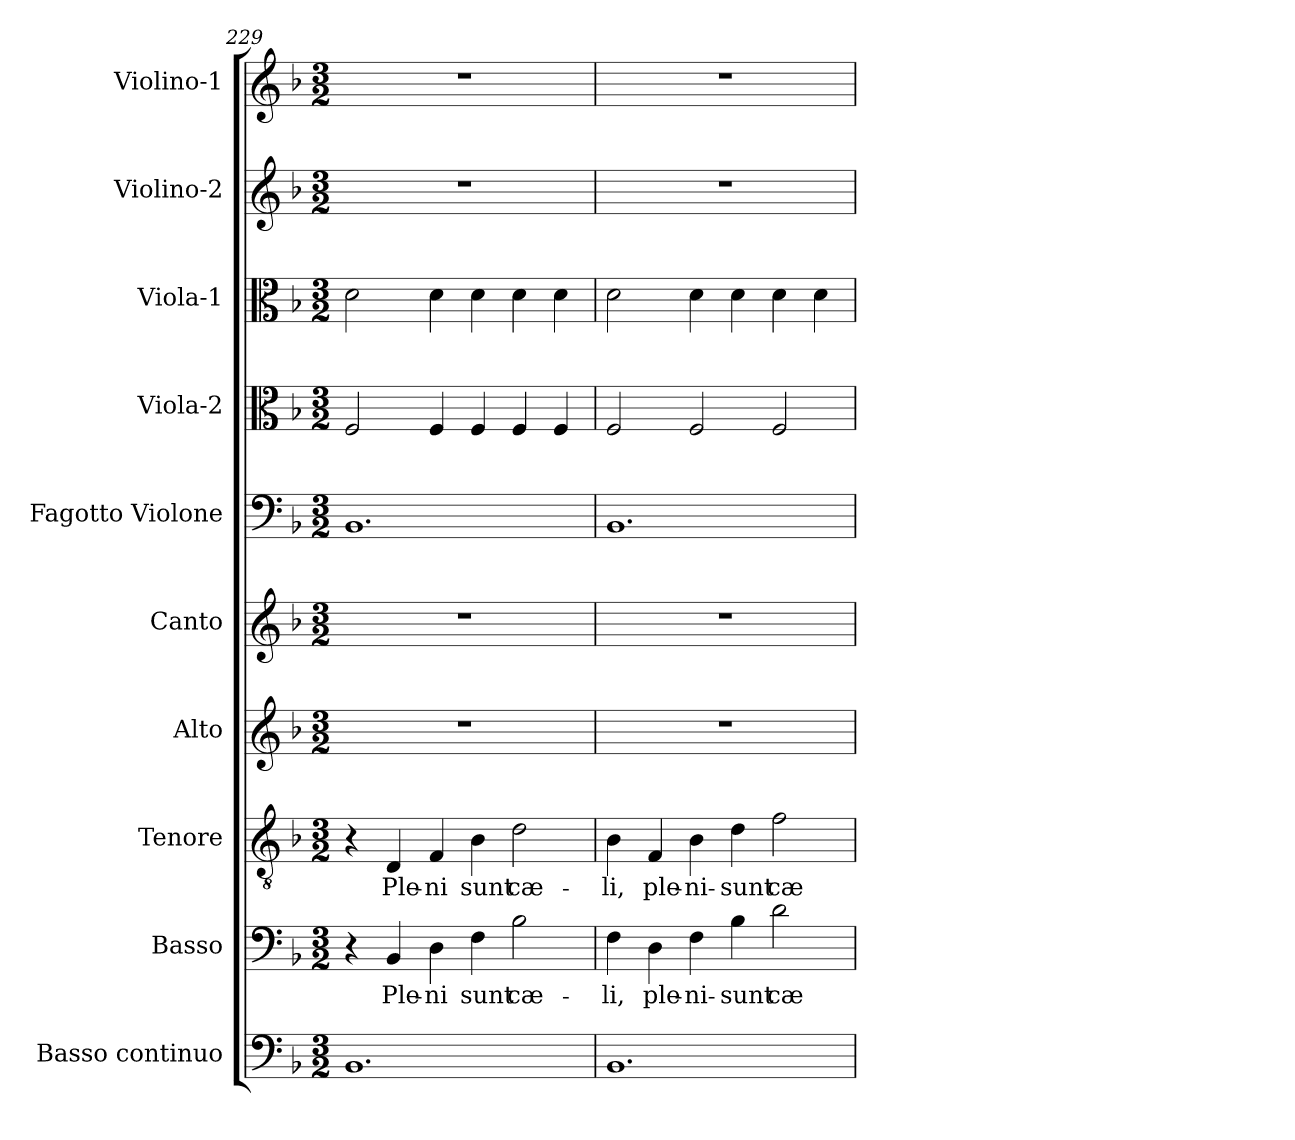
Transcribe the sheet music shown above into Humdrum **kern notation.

**kern	**kern	**text	**kern	**text	**kern	**kern	**kern	**kern	**kern	**kern	**kern
*part10	*part9	*part9	*part8	*part8	*part7	*part6	*part5	*part4	*part3	*part2	*part1
*staff10	*staff9	*staff9	*staff8	*staff8	*staff7	*staff6	*staff5	*staff4	*staff3	*staff2	*staff1
*I"Basso continuo	*I"Basso	*	*I"Tenore	*	*I"Alto	*I"Canto	*I"Fagotto Violone	*I"Viola-2	*I"Viola-1	*I"Violino-2	*I"Violino-1
!!LO:PB:g=z
*clefF4	*clefF4	*	*clefGv2	*	*clefG2	*clefG2	*clefF4	*clefC3	*clefC3	*clefG2	*clefG2
*k[b-]	*k[b-]	*	*k[b-]	*	*k[b-]	*k[b-]	*k[b-]	*k[b-]	*k[b-]	*k[b-]	*k[b-]
*F:	*F:	*	*F:	*	*F:	*F:	*F:	*F:	*F:	*F:	*F:
*M3/2	*M3/2	*	*M3/2	*	*M3/2	*M3/2	*M3/2	*M3/2	*M3/2	*M3/2	*M3/2
=229	=229	=229	=229	=229	=229	=229	=229	=229	=229	=229	=229
1.BB-	4r	.	4r	.	1.r	1.r	1.BB-	2F/	2d\	1.r	1.r
!	!	!LO:LY:b	!	!	!	!	!	!	!	!	!
!	!	!	!	!LO:LY:b	!	!	!	!	!	!	!
.	4BB-/	Ple-	4D/	Ple-	.	.	.	.	.	.	.
!	!	!LO:LY:b	!	!	!	!	!	!	!	!	!
!	!	!	!	!LO:LY:b	!	!	!	!	!	!	!
.	4D\	-ni	4F/	-ni	.	.	.	4F/	4d\	.	.
!	!	!LO:LY:b	!	!	!	!	!	!	!	!	!
!	!	!	!	!LO:LY:b	!	!	!	!	!	!	!
.	4F\	sunt	4B-\	sunt	.	.	.	4F/	4d\	.	.
!	!	!LO:LY:b	!	!	!	!	!	!	!	!	!
!	!	!	!	!LO:LY:b	!	!	!	!	!	!	!
.	2B-\	cæ-	2d\	cæ-	.	.	.	4F/	4d\	.	.
.	.	.	.	.	.	.	.	4F/	4d\	.	.
=230	=230	=230	=230	=230	=230	=230	=230	=230	=230	=230	=230
!	!	!LO:LY:b	!	!	!	!	!	!	!	!	!
!	!	!	!	!LO:LY:b	!	!	!	!	!	!	!
1.BB-	4F\	-li,	4B-\	-li,	1.r	1.r	1.BB-	2F/	2d\	1.r	1.r
!	!	!LO:LY:b	!	!	!	!	!	!	!	!	!
!	!	!	!	!LO:LY:b	!	!	!	!	!	!	!
.	4D\	ple-	4F/	ple-	.	.	.	.	.	.	.
!	!	!LO:LY:b	!	!	!	!	!	!	!	!	!
!	!	!	!	!LO:LY:b	!	!	!	!	!	!	!
.	4F\	-ni-	4B-\	-ni-	.	.	.	2F/	4d\	.	.
!	!	!LO:LY:b	!	!	!	!	!	!	!	!	!
!	!	!	!	!LO:LY:b	!	!	!	!	!	!	!
.	4B-\	-sunt	4d\	-sunt	.	.	.	.	4d\	.	.
!	!	!LO:LY:b	!	!	!	!	!	!	!	!	!
!	!	!	!	!LO:LY:b	!	!	!	!	!	!	!
.	2d\	cæ-	2f\	cæ-	.	.	.	2F/	4d\	.	.
.	.	.	.	.	.	.	.	.	4d\	.	.
=	=	=	=	=	=	=	=	=	=	=	=
*-	*-	*-	*-	*-	*-	*-	*-	*-	*-	*-	*-
